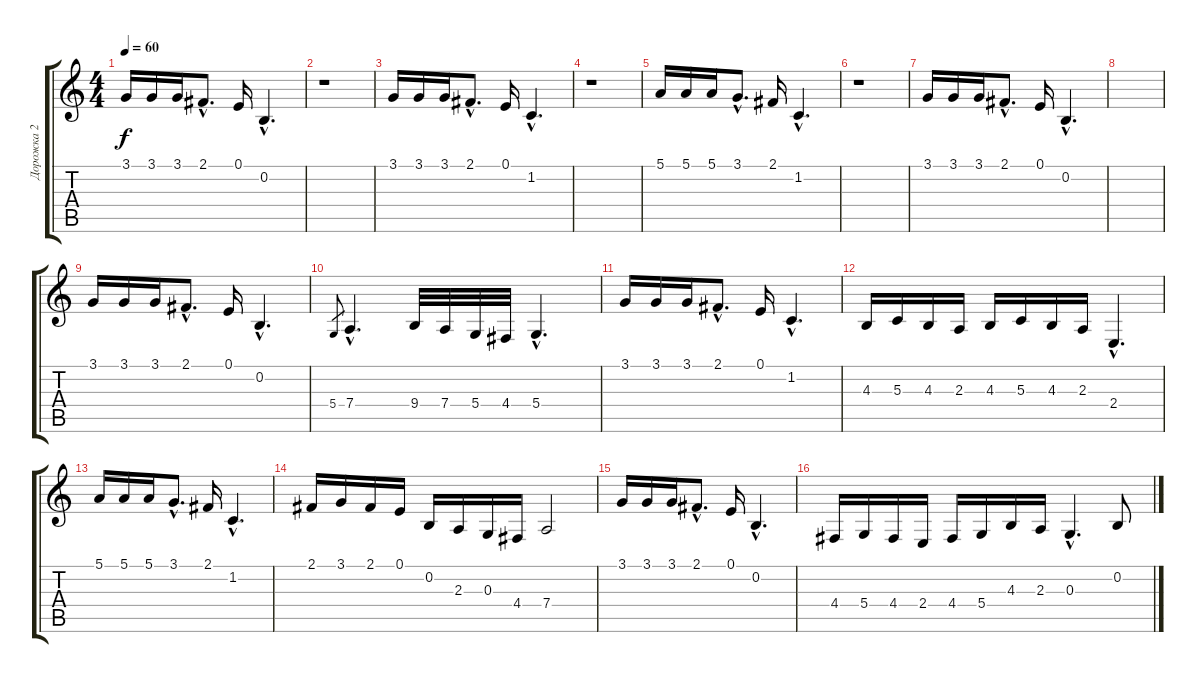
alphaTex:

\track ("Дорожка 2" "Дорожка 2") {instrument flute}
\staff {score tabs}
\tuning (E4 B3 G3 D3 A2 E2) {hide}
\ts (4 4)
\tempo 60
\clef g2
\ks c
3.1.16{dy f instrument flute} 3.1.16 3.1.16 2.1{hac}.8{d} 0.1.16 0.2{hac}.4{d} |
r.1 |
3.1.16 3.1.16 3.1.16 2.1{hac}.8{d} 0.1.16 1.2{hac}.4{d} |
r.1 |
5.1.16 5.1.16 5.1.16 3.1{hac}.8{d} 2.1.16 1.2{hac}.4{d} |
r.1 |
3.1.16 3.1.16 3.1.16 2.1{hac}.8{d} 0.1.16 0.2{hac}.4{d} |
|
3.1.16 3.1.16 3.1.16 2.1{hac}.8{d} 0.1.16 0.2{hac}.4{d} |
5.4.8{gr} 7.4{hac}.4{d} 9.4.32 7.4.32 5.4.32 4.4.32 5.4{hac}.4{d} |
3.1.16 3.1.16 3.1.16 2.1{hac}.8{d} 0.1.16 1.2{hac}.4{d} |
4.3.16 5.3.16 4.3.16 2.3.16 4.3.16 5.3.16 4.3.16 2.3.16 2.4{hac}.4{d} |
5.1.16 5.1.16 5.1.16 3.1{hac}.8{d} 2.1.16 1.2{hac}.4{d} |
2.1.16 3.1.16 2.1.16 0.1.16 0.2.16 2.3.16 0.3.16 4.4.16 7.4.2 |
3.1.16 3.1.16 3.1.16 2.1{hac}.8{d} 0.1.16 0.2{hac}.4{d} |
4.4.16 5.4.16 4.4.16 2.4.16 4.4.16 5.4.16 4.3.16 2.3.16 0.3{hac}.4{d} 0.2.8
